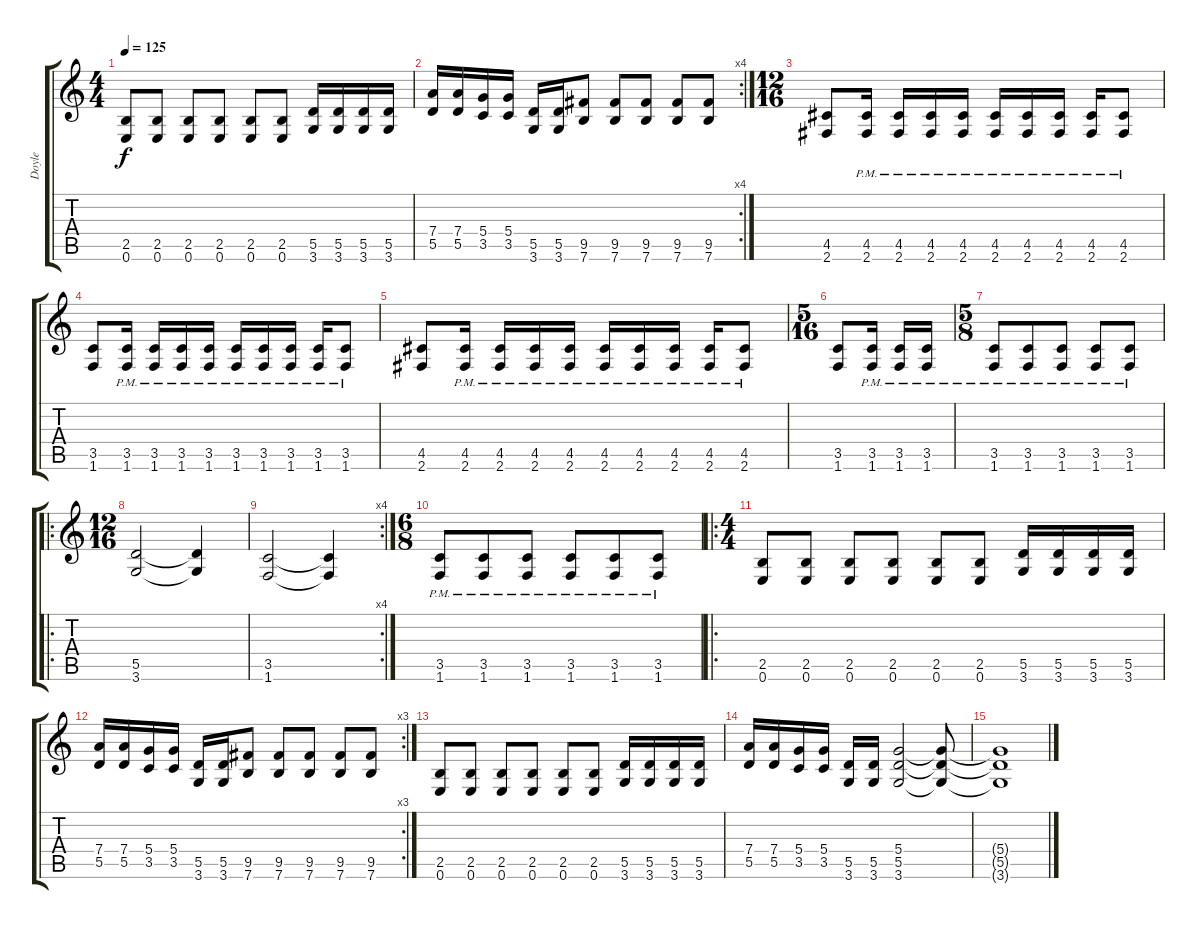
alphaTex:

\track ("Doyle" "Doyle") {instrument distortionguitar}
\staff {score tabs}
\tuning (E4 B3 G3 D3 A2 E2) {hide}
\ts (4 4)
\tempo 125
\clef g2
\ks c
(2.5 0.6).8{dy f instrument distortionguitar} (2.5 0.6).8 (2.5 0.6).8 (2.5 0.6).8 (2.5 0.6).8 (2.5 0.6).8 (5.5 3.6).16 (5.5 3.6).16 (5.5 3.6).16 (5.5 3.6).16 |
\rc 4
(7.4 5.5).16 (7.4 5.5).16 (5.4 3.5).16 (5.4 3.5).16 (5.5 3.6).16 (5.5 3.6).16 (9.5 7.6).8 (9.5 7.6).8 (9.5 7.6).8 (9.5 7.6).8 (9.5 7.6).8 |
\ts (12 16)
(4.5 2.6).8 (4.5{pm} 2.6{pm}).16 (4.5{pm} 2.6{pm}).16 (4.5{pm} 2.6{pm}).16 (4.5{pm} 2.6{pm}).16 (4.5{pm} 2.6{pm}).16 (4.5{pm} 2.6{pm}).16 (4.5{pm} 2.6{pm}).16 (4.5{pm} 2.6{pm}).16 (4.5{pm} 2.6{pm}).8 |
(3.5 1.6).8 (3.5{pm} 1.6{pm}).16 (3.5{pm} 1.6{pm}).16 (3.5{pm} 1.6{pm}).16 (3.5{pm} 1.6{pm}).16 (3.5{pm} 1.6{pm}).16 (3.5{pm} 1.6{pm}).16 (3.5{pm} 1.6{pm}).16 (3.5{pm} 1.6{pm}).16 (3.5{pm} 1.6{pm}).8 |
(4.5 2.6).8 (4.5{pm} 2.6{pm}).16 (4.5{pm} 2.6{pm}).16 (4.5{pm} 2.6{pm}).16 (4.5{pm} 2.6{pm}).16 (4.5{pm} 2.6{pm}).16 (4.5{pm} 2.6{pm}).16 (4.5{pm} 2.6{pm}).16 (4.5{pm} 2.6{pm}).16 (4.5{pm} 2.6{pm}).8 |
\ts (5 16)
(3.5 1.6).8 (3.5{pm} 1.6{pm}).16 (3.5{pm} 1.6{pm}).16 (3.5{pm} 1.6{pm}).16 |
\ts (5 8)
(3.5{pm} 1.6{pm}).8 (3.5{pm} 1.6{pm}).8 (3.5{pm} 1.6{pm}).8 (3.5{pm} 1.6{pm}).8 (3.5{pm} 1.6{pm}).8 |
\ro
\ts (12 16)
(5.5 3.6).2 (5.5{t} 3.6{t}).4 |
\rc 4
(3.5 1.6).2 (3.5{t} 1.6{t}).4 |
\ts (6 8)
(3.5{pm} 1.6{pm}).8 (3.5{pm} 1.6{pm}).8 (3.5{pm} 1.6{pm}).8 (3.5{pm} 1.6{pm}).8 (3.5{pm} 1.6{pm}).8 (3.5{pm} 1.6{pm}).8 |
\ro
\ts (4 4)
(2.5 0.6).8 (2.5 0.6).8 (2.5 0.6).8 (2.5 0.6).8 (2.5 0.6).8 (2.5 0.6).8 (5.5 3.6).16 (5.5 3.6).16 (5.5 3.6).16 (5.5 3.6).16 |
\rc 3
(7.4 5.5).16 (7.4 5.5).16 (5.4 3.5).16 (5.4 3.5).16 (5.5 3.6).16 (5.5 3.6).16 (9.5 7.6).8 (9.5 7.6).8 (9.5 7.6).8 (9.5 7.6).8 (9.5 7.6).8 |
(2.5 0.6).8 (2.5 0.6).8 (2.5 0.6).8 (2.5 0.6).8 (2.5 0.6).8 (2.5 0.6).8 (5.5 3.6).16 (5.5 3.6).16 (5.5 3.6).16 (5.5 3.6).16 |
(7.4 5.5).16 (7.4 5.5).16 (5.4 3.5).16 (5.4 3.5).16 (5.5 3.6).16 (5.5 3.6).16 (5.4 5.5 3.6).2 (5.4{t} 5.5{t} 3.6{t}).8 |
(5.4{t} 5.5{t} 3.6{t}).1
